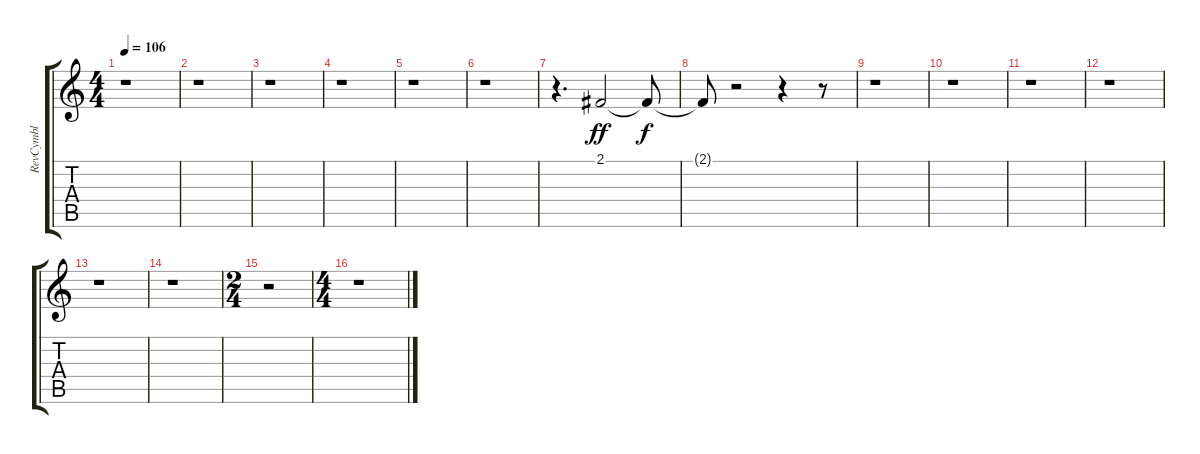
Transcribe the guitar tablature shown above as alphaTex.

\track ("RevCymbl" "RevCymbl") {instrument reversecymbal}
\staff {score tabs}
\tuning (E4 B3 G3 D3 A2 E2) {hide}
\ts (4 4)
\tempo 106
\clef g2
\ks c
r.1{dy f} |
r.1 |
r.1 |
r.1 |
r.1 |
r.1 |
r.4{d} 2.1.2{dy ff} 2.1{t}.8{dy f} |
2.1{t}.8 r.2 r.4 r.8 |
r.1 |
r.1 |
r.1 |
r.1 |
r.1 |
r.1 |
\ts (2 4)
r.2 |
\ts (4 4)
r.1
